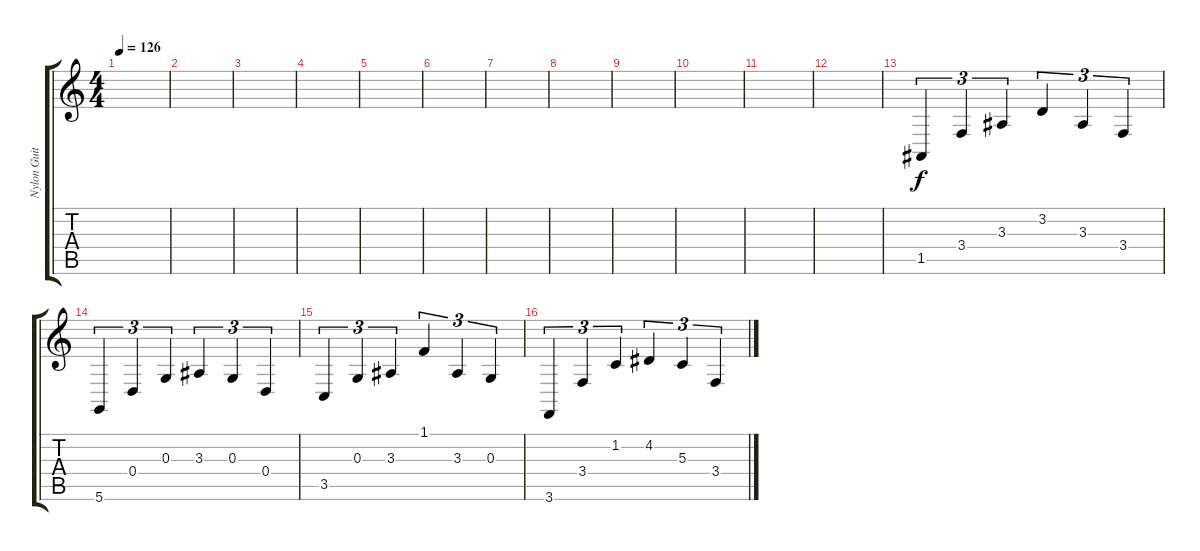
\track ("Nylon Guitar" "Nylon Guit") {instrument acousticgrandpiano}
\staff {score tabs}
\tuning (E4 B3 G3 D3 A2 D2) {hide}
\ts (4 4)
\tempo 126
\clef g2
\ks c
|
|
|
|
|
|
|
|
|
|
|
|
1.5.4{tu (3 2)} 3.4.4{tu (3 2)} 3.3.4{tu (3 2)} 3.2.4{tu (3 2)} 3.3.4{tu (3 2)} 3.4.4{tu (3 2)} |
5.6.4{tu (3 2)} 0.4.4{tu (3 2)} 0.3.4{tu (3 2)} 3.3.4{tu (3 2)} 0.3.4{tu (3 2)} 0.4.4{tu (3 2)} |
3.5.4{tu (3 2)} 0.3.4{tu (3 2)} 3.3.4{tu (3 2)} 1.1.4{tu (3 2)} 3.3.4{tu (3 2)} 0.3.4{tu (3 2)} |
3.6.4{tu (3 2)} 3.4.4{tu (3 2)} 1.2.4{tu (3 2)} 4.2.4{tu (3 2)} 5.3.4{tu (3 2)} 3.4.4{tu (3 2)}
